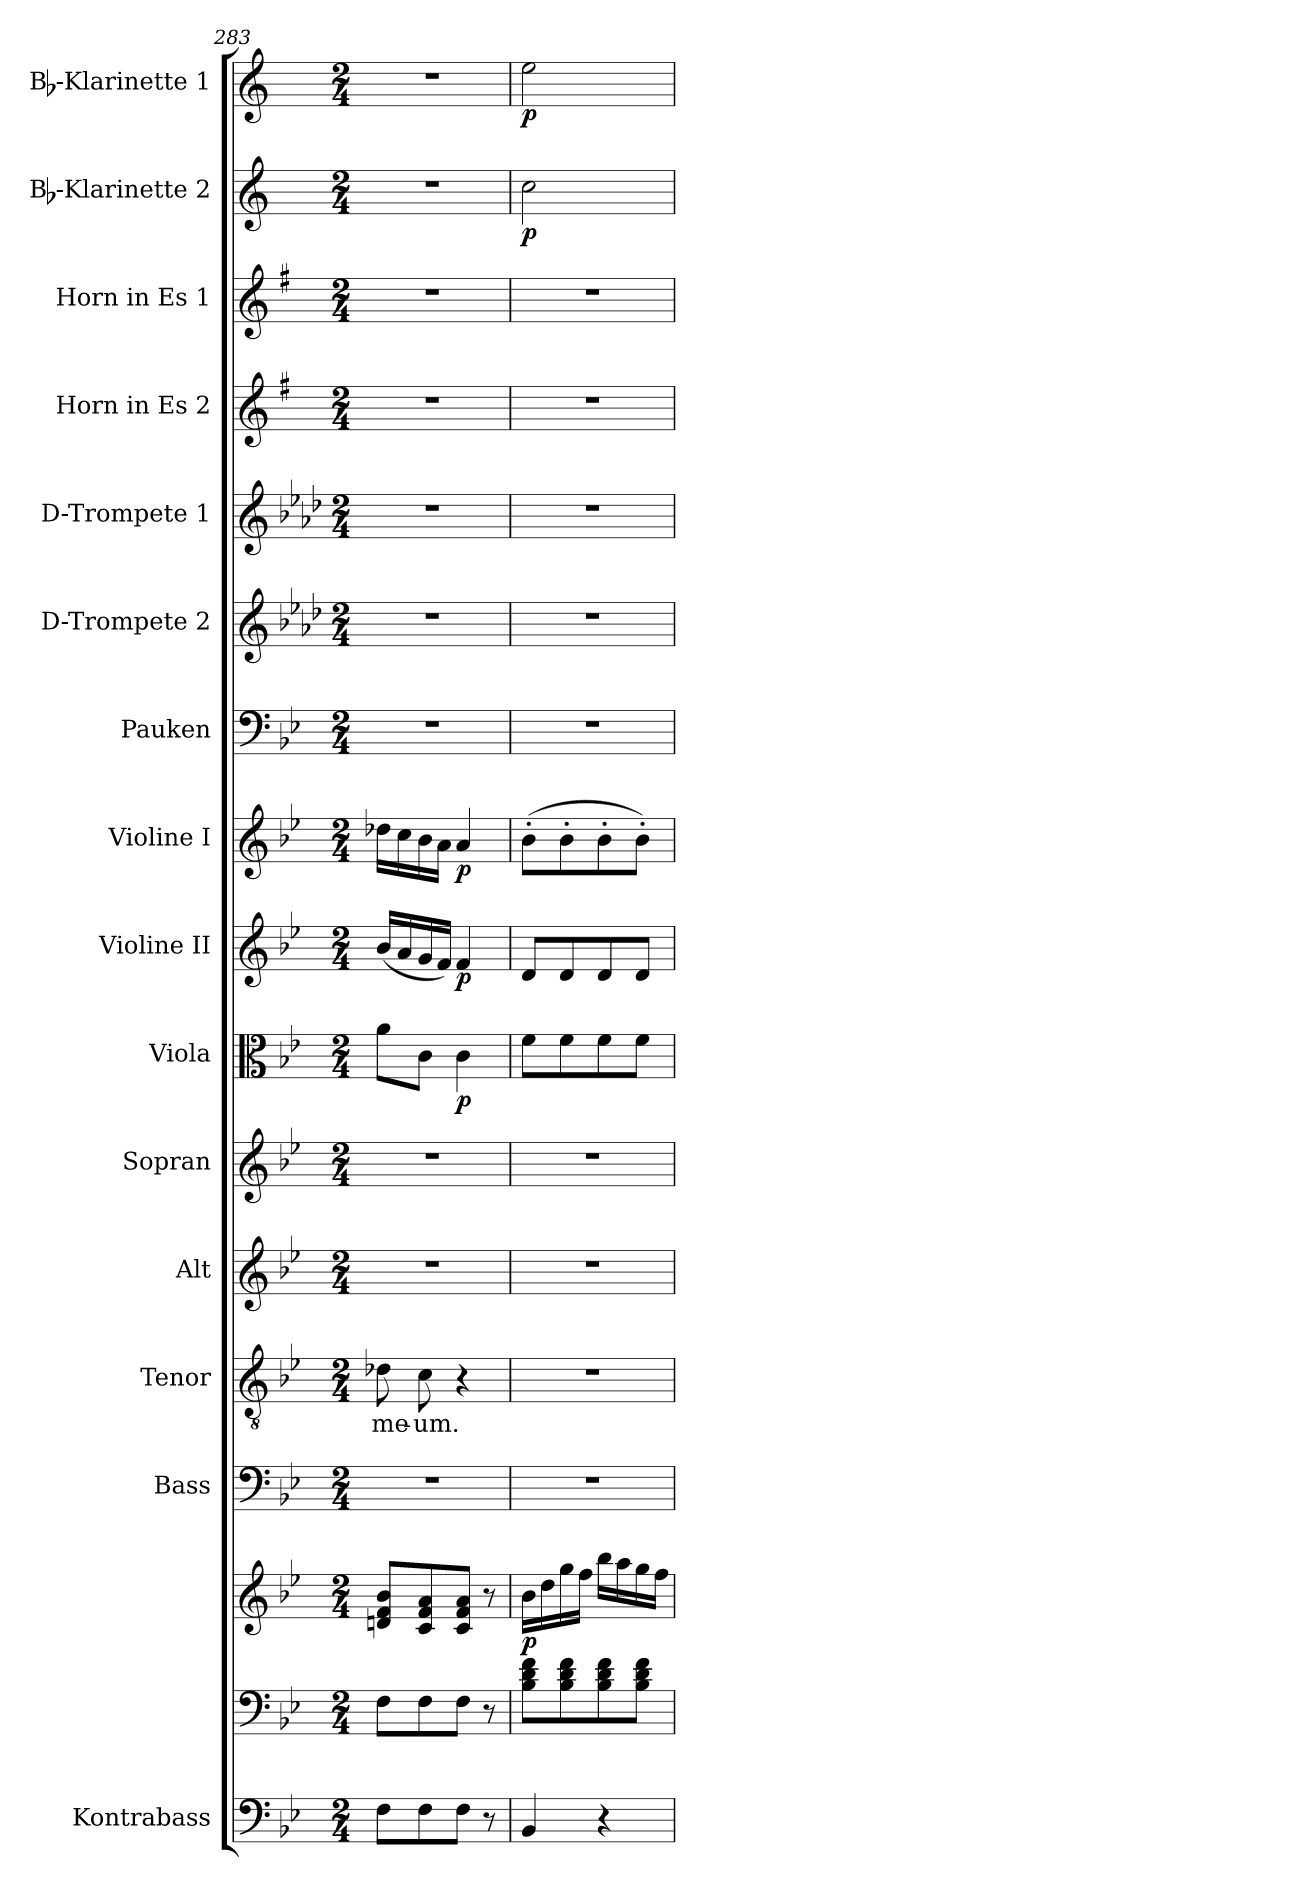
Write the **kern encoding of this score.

**kern	**kern	**kern	**dynam	**kern	**kern	**text	**kern	**kern	**kern	**dynam	**kern	**dynam	**kern	**dynam	**kern	**kern	**kern	**kern	**kern	**kern	**dynam	**kern	**dynam
*part16	*part15	*part15	*part15	*part14	*part13	*part13	*part12	*part11	*part10	*part10	*part9	*part9	*part8	*part8	*part7	*part6	*part5	*part4	*part3	*part2	*part2	*part1	*part1
*staff17	*staff16	*staff15	*staff15/16	*staff14	*staff13	*staff13	*staff12	*staff11	*staff10	*staff10	*staff9	*staff9	*staff8	*staff8	*staff7	*staff6	*staff5	*staff4	*staff3	*staff2	*staff2	*staff1	*staff1
*I"Kontrabass	*	*	*	*I"Bass	*I"Tenor	*	*I"Alt	*I"Sopran	*I"Viola	*	*I"Violine II	*	*I"Violine I	*	*I"Pauken	*I"D-Trompete 2	*I"D-Trompete 1	*I"Horn in Es 2	*I"Horn in Es 1	*I"Bb-Klarinette 2	*	*I"Bb-Klarinette 1	*
*I'Kb.	*	*	*	*I'B.	*I'T.	*	*I'A.	*I'S.	*I'Vla.	*	*I'Vl. II	*	*I'Vl. I	*	*I'Pk.	*I'D Trp. 2	*I'D Trp. 1	*	*	*I'Bb Kl. 2	*	*I'Bb Kl. 1	*
*clefF4	*clefF4	*clefG2	*	*clefF4	*clefGv2	*	*clefG2	*clefG2	*clefC3	*	*clefG2	*	*clefG2	*	*clefF4	*clefG2	*clefG2	*clefG2	*clefG2	*clefG2	*	*clefG2	*
*ITrd7c12	*	*	*	*	*	*	*	*	*	*	*	*	*	*	*	*ITrd-1c-2	*ITrd-1c-2	*ITrd5c9	*ITrd5c9	*ITrd1c2	*	*ITrd1c2	*
*k[b-e-]	*k[b-e-]	*k[b-e-]	*	*k[b-e-]	*k[b-e-]	*	*k[b-e-]	*k[b-e-]	*k[b-e-]	*	*k[b-e-]	*	*k[b-e-]	*	*k[b-e-]	*k[b-e-]	*k[b-e-]	*k[b-e-]	*k[b-e-]	*k[b-e-]	*	*k[b-e-]	*
*B-:	*B-:	*B-:	*	*B-:	*B-:	*	*B-:	*B-:	*B-:	*	*B-:	*	*B-:	*	*B-:	*B-:	*B-:	*B-:	*B-:	*B-:	*	*B-:	*
*M2/4	*M2/4	*M2/4	*	*M2/4	*M2/4	*	*M2/4	*M2/4	*M2/4	*	*M2/4	*	*M2/4	*	*M2/4	*M2/4	*M2/4	*M2/4	*M2/4	*M2/4	*	*M2/4	*
=283	=283	=283	=283	=283	=283	=283	=283	=283	=283	=283	=283	=283	=283	=283	=283	=283	=283	=283	=283	=283	=283	=283	=283
!	!	!	!	!	!	!LO:LY:b	!	!	!	!	!	!	!	!	!	!	!	!	!	!	!	!	!
8FF\L	8F\L	8dn/ 8f/ 8b-/L	.	2r	8d-X\	me-	2r	2r	8a\L	.	(<16b-/LL	.	16dd-X\LL	.	2r	2r	2r	2r	2r	2r	.	2r	.
.	.	.	.	.	.	.	.	.	.	.	16a/	.	16cc\	.	.	.	.	.	.	.	.	.	.
!	!	!	!	!	!	!LO:LY:b	!	!	!	!	!	!	!	!	!	!	!	!	!	!	!	!	!
8FF\	8F\	8c/ 8f/ 8a/	.	.	8c\	-um.	.	.	8c\J	.	16g/	.	16b-\	.	.	.	.	.	.	.	.	.	.
.	.	.	.	.	.	.	.	.	.	.	16f/JJ)	.	16a\JJ	.	.	.	.	.	.	.	.	.	.
!	!	!	!	!	!	!	!	!	!	!LO:DY:b	!	!LO:DY:b	!	!LO:DY:b	!	!	!	!	!	!	!	!	!
8FF\J	8F\J	8c/ 8f/ 8a/J	.	.	4r	.	.	.	4c\	p	4f/	p	4a/	p	.	.	.	.	.	.	.	.	.
8r	8r	8r	.	.	.	.	.	.	.	.	.	.	.	.	.	.	.	.	.	.	.	.	.
!!LO:PB:g=z
=284	=284	=284	=284	=284	=284	=284	=284	=284	=284	=284	=284	=284	=284	=284	=284	=284	=284	=284	=284	=284	=284	=284	=284
!	!	!	!LO:DY:b	!	!	!	!	!	!	!	!	!	!	!	!	!	!	!	!	!	!LO:DY:b	!	!LO:DY:b
4BBB-/	8B-\ 8d\ 8f\L	16b-\LL	p	2r	2r	.	2r	2r	8f\L	.	8d/L	.	(>8b-'>\L	.	2r	2r	2r	2r	2r	2b-\	p	2dd\	p
.	.	16dd\	.	.	.	.	.	.	.	.	.	.	.	.	.	.	.	.	.	.	.	.	.
.	8B-\ 8d\ 8f\	16gg\	.	.	.	.	.	.	8f\	.	8d/	.	8b-'>\	.	.	.	.	.	.	.	.	.	.
.	.	16ff\JJ	.	.	.	.	.	.	.	.	.	.	.	.	.	.	.	.	.	.	.	.	.
4r	8B-\ 8d\ 8f\	16bb-\LL	.	.	.	.	.	.	8f\	.	8d/	.	8b-'>\	.	.	.	.	.	.	.	.	.	.
.	.	16aa\	.	.	.	.	.	.	.	.	.	.	.	.	.	.	.	.	.	.	.	.	.
.	8B-\ 8d\ 8f\J	16gg\	.	.	.	.	.	.	8f\J	.	8d/J	.	8b-'>\J)	.	.	.	.	.	.	.	.	.	.
.	.	16ff\JJ	.	.	.	.	.	.	.	.	.	.	.	.	.	.	.	.	.	.	.	.	.
=	=	=	=	=	=	=	=	=	=	=	=	=	=	=	=	=	=	=	=	=	=	=	=
*-	*-	*-	*-	*-	*-	*-	*-	*-	*-	*-	*-	*-	*-	*-	*-	*-	*-	*-	*-	*-	*-	*-	*-
